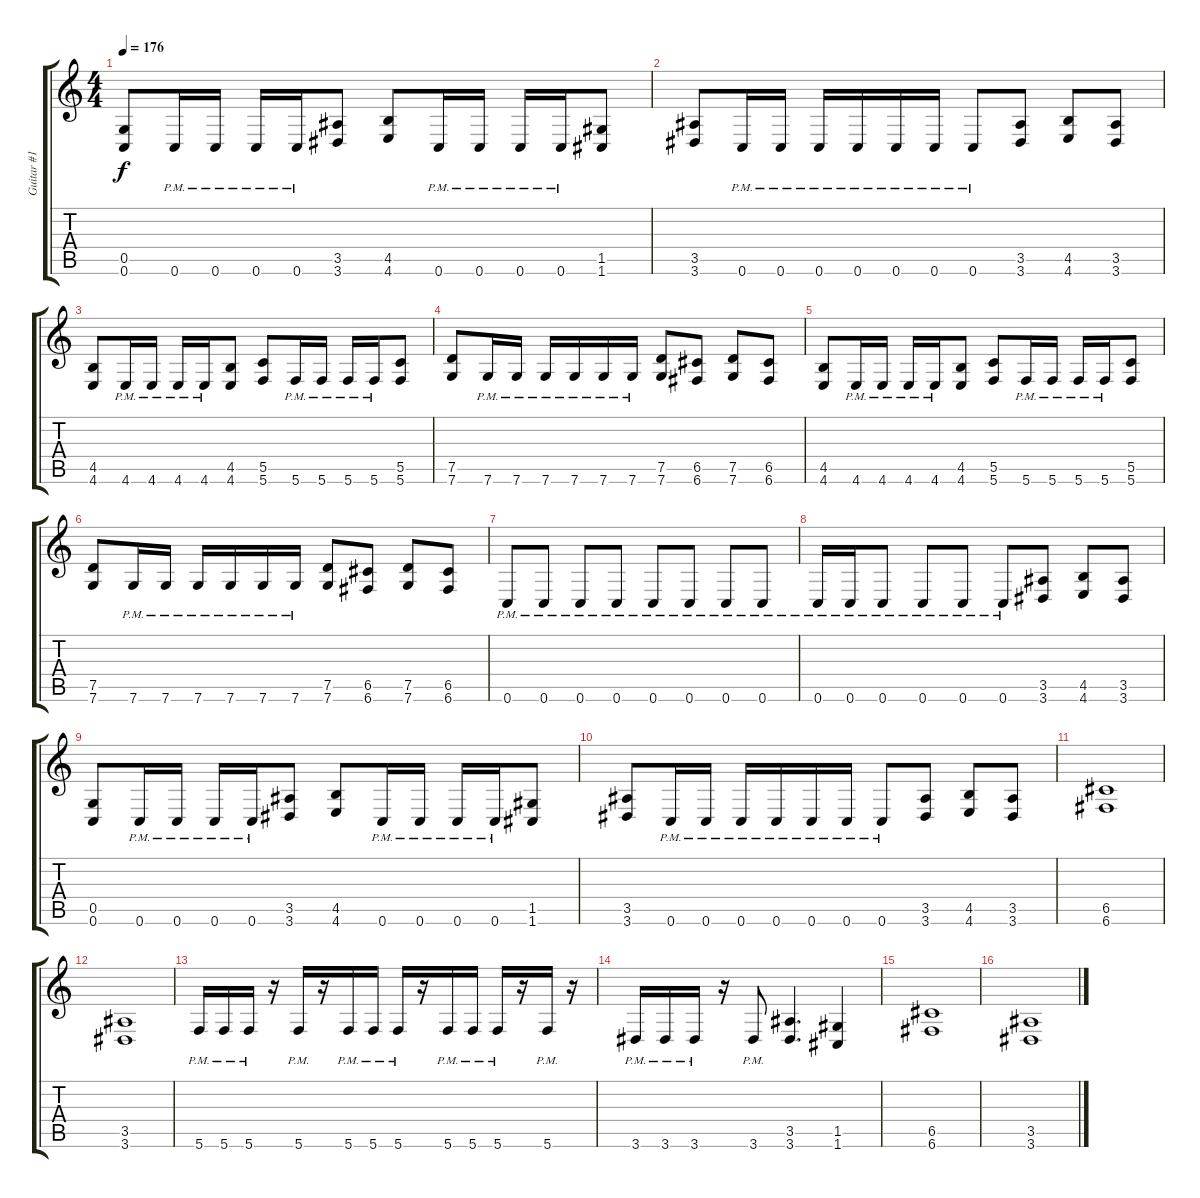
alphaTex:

\track ("Guitar #1" "Guitar #1") {instrument distortionguitar}
\staff {score tabs}
\tuning (D4 A3 F3 C3 G2 C2) {hide}
\ts (4 4)
\tempo 176
\clef g2
\ks c
(0.5 0.6).8{dy f} 0.6{pm}.16 0.6{pm}.16 0.6{pm}.16 0.6{pm}.16 (3.5 3.6).8 (4.5 4.6).8 0.6{pm}.16 0.6{pm}.16 0.6{pm}.16 0.6{pm}.16 (1.5 1.6).8 |
(3.5 3.6).8 0.6{pm}.16 0.6{pm}.16 0.6{pm}.16 0.6{pm}.16 0.6{pm}.16 0.6{pm}.16 0.6{pm}.8 (3.5 3.6).8 (4.5 4.6).8 (3.5 3.6).8 |
(4.5 4.6).8 4.6{pm}.16 4.6{pm}.16 4.6{pm}.16 4.6{pm}.16 (4.5 4.6).8 (5.5 5.6).8 5.6{pm}.16 5.6{pm}.16 5.6{pm}.16 5.6{pm}.16 (5.5 5.6).8 |
(7.5 7.6).8 7.6{pm}.16 7.6{pm}.16 7.6{pm}.16 7.6{pm}.16 7.6{pm}.16 7.6{pm}.16 (7.5 7.6).8 (6.5 6.6).8 (7.5 7.6).8 (6.5 6.6).8 |
(4.5 4.6).8 4.6{pm}.16 4.6{pm}.16 4.6{pm}.16 4.6{pm}.16 (4.5 4.6).8 (5.5 5.6).8 5.6{pm}.16 5.6{pm}.16 5.6{pm}.16 5.6{pm}.16 (5.5 5.6).8 |
(7.5 7.6).8 7.6{pm}.16 7.6{pm}.16 7.6{pm}.16 7.6{pm}.16 7.6{pm}.16 7.6{pm}.16 (7.5 7.6).8 (6.5 6.6).8 (7.5 7.6).8 (6.5 6.6).8 |
0.6{pm}.8 0.6{pm}.8 0.6{pm}.8 0.6{pm}.8 0.6{pm}.8 0.6{pm}.8 0.6{pm}.8 0.6{pm}.8 |
0.6{pm}.16 0.6{pm}.16 0.6{pm}.8 0.6{pm}.8 0.6{pm}.8 0.6{pm}.8 (3.5 3.6).8 (4.5 4.6).8 (3.5 3.6).8 |
(0.5 0.6).8 0.6{pm}.16 0.6{pm}.16 0.6{pm}.16 0.6{pm}.16 (3.5 3.6).8 (4.5 4.6).8 0.6{pm}.16 0.6{pm}.16 0.6{pm}.16 0.6{pm}.16 (1.5 1.6).8 |
(3.5 3.6).8 0.6{pm}.16 0.6{pm}.16 0.6{pm}.16 0.6{pm}.16 0.6{pm}.16 0.6{pm}.16 0.6{pm}.8 (3.5 3.6).8 (4.5 4.6).8 (3.5 3.6).8 |
(6.5 6.6).1 |
(3.5 3.6).1 |
5.6{pm}.16 5.6{pm}.16 5.6{pm}.16 r.16 5.6{pm}.16 r.16 5.6{pm}.16 5.6{pm}.16 5.6{pm}.16 r.16 5.6{pm}.16 5.6{pm}.16 5.6{pm}.16 r.16 5.6{pm}.16 r.16 |
3.6{pm}.16 3.6{pm}.16 3.6{pm}.16 r.16 3.6{pm}.8 (3.5 3.6).4{d} (1.5 1.6).4 |
(6.5 6.6).1 |
(3.5 3.6).1
